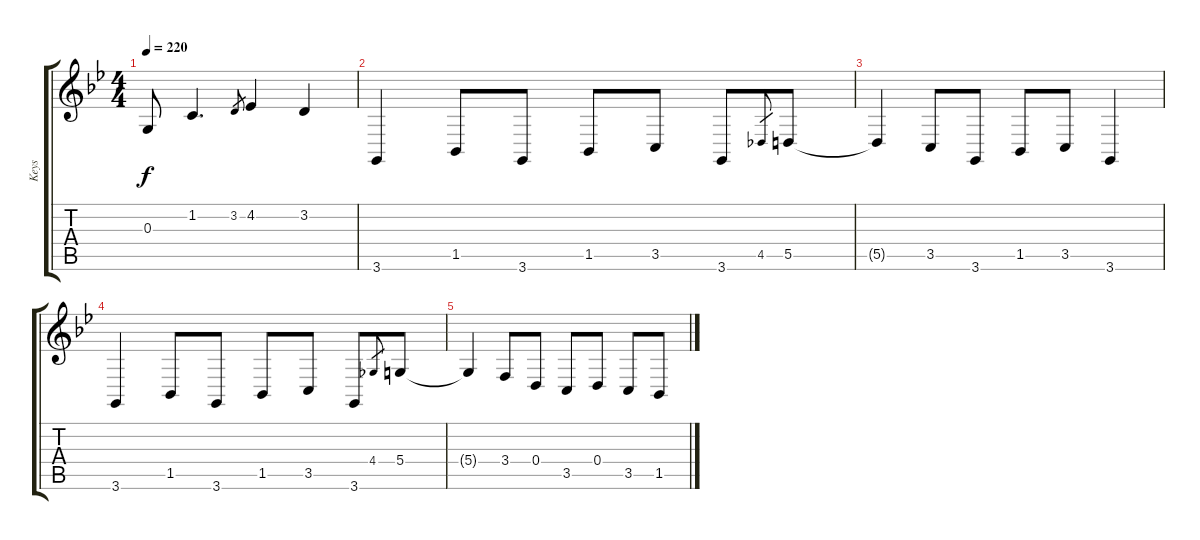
\track ("Keys" "Keys") {instrument churchorgan}
\staff {score tabs}
\tuning (E4 B3 G3 D3 A2 E2) {hide}
\ts (4 4)
\tempo 220
\clef g2
\ks gminor
0.3{t}.8{dy f} 1.2.4{d} 3.2.8{gr} 4.2.4 3.2.4 |
3.6.4 1.5.8 3.6.8 1.5.8 3.5.8 3.6.8 4.5.8{gr} 5.5.8 |
5.5{t}.4 3.5.8 3.6.8 1.5.8 3.5.8 3.6.4 |
3.6.4 1.5.8 3.6.8 1.5.8 3.5.8 3.6.8 4.4.8{gr} 5.4.8 |
5.4{t}.4 3.4.8 0.4.8 3.5.8 0.4.8 3.5.8 1.5.8
